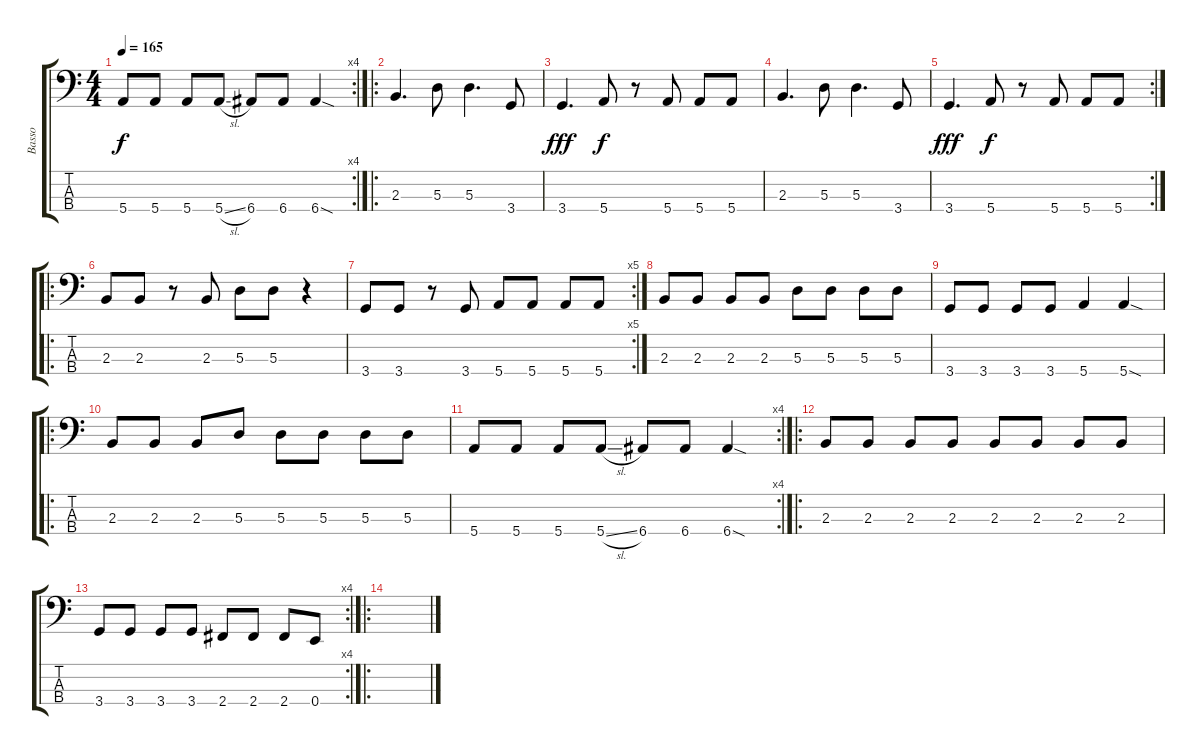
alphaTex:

\track ("Basso" "Basso") {instrument electricbassfinger}
\staff {score tabs}
\tuning (G2 D2 A1 E1) {hide}
\rc 4
\ts (4 4)
\tempo 165
\clef f4
\ks c
5.4.8{dy f} 5.4.8 5.4.8 5.4{sl}.8 6.4.8 6.4.8 6.4{sod}.4 |
\ro
2.3.4{d} 5.3.8 5.3.4{d} 3.4.8 |
3.4.4{d dy fff} 5.4.8{dy f} r.8 5.4.8 5.4.8 5.4.8 |
2.3.4{d} 5.3.8 5.3.4{d} 3.4.8 |
\rc 2
3.4.4{d dy fff} 5.4.8{dy f} r.8 5.4.8 5.4.8 5.4.8 |
\ro
2.3.8 2.3.8 r.8 2.3.8 5.3.8 5.3.8 r.4 |
\rc 5
3.4.8 3.4.8 r.8 3.4.8 5.4.8 5.4.8 5.4.8 5.4.8 |
2.3.8 2.3.8 2.3.8 2.3.8 5.3.8 5.3.8 5.3.8 5.3.8 |
3.4.8 3.4.8 3.4.8 3.4.8 5.4.4 5.4{sod}.4 |
\ro
2.3.8 2.3.8 2.3.8 5.3.8 5.3.8 5.3.8 5.3.8 5.3.8 |
\rc 4
5.4.8 5.4.8 5.4.8 5.4{sl}.8 6.4.8 6.4.8 6.4{sod}.4 |
\ro
2.3.8 2.3.8 2.3.8 2.3.8 2.3.8 2.3.8 2.3.8 2.3.8 |
\rc 4
3.4.8 3.4.8 3.4.8 3.4.8 2.4.8 2.4.8 2.4.8 0.4.8 |
\ro
